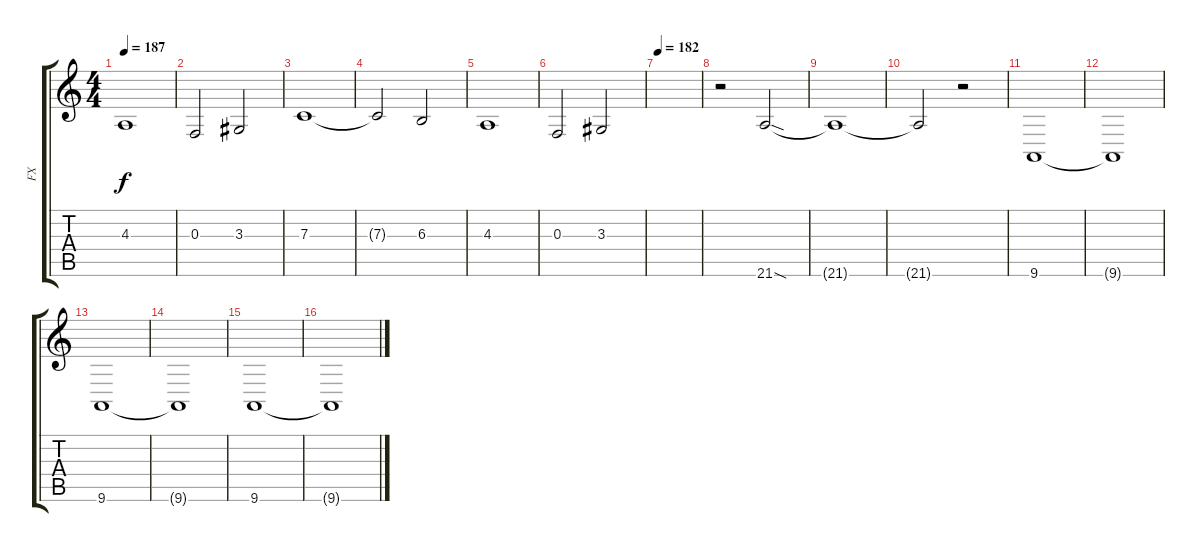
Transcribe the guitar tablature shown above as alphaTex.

\track ("FX" "FX") {instrument pad5bowed}
\staff {score tabs}
\tuning (D4 A3 F3 C3 G2 C2) {hide}
\ts (4 4)
\tempo 187
\clef g2
\ks c
4.3.1{dy f} |
0.3.2 3.3.2 |
7.3.1 |
7.3{t}.2 6.3.2 |
4.3.1 |
0.3.2 3.3.2 |
\tempo 182
|
r.2 21.6{sod}.2{instrument applause} |
21.6{t}.1 |
21.6{t}.2 r.2 |
9.6.1{volume 16 instrument gunshot} |
9.6{t}.1 |
9.6.1{volume 16 instrument gunshot} |
9.6{t}.1 |
9.6.1{volume 16 instrument gunshot} |
9.6{t}.1
